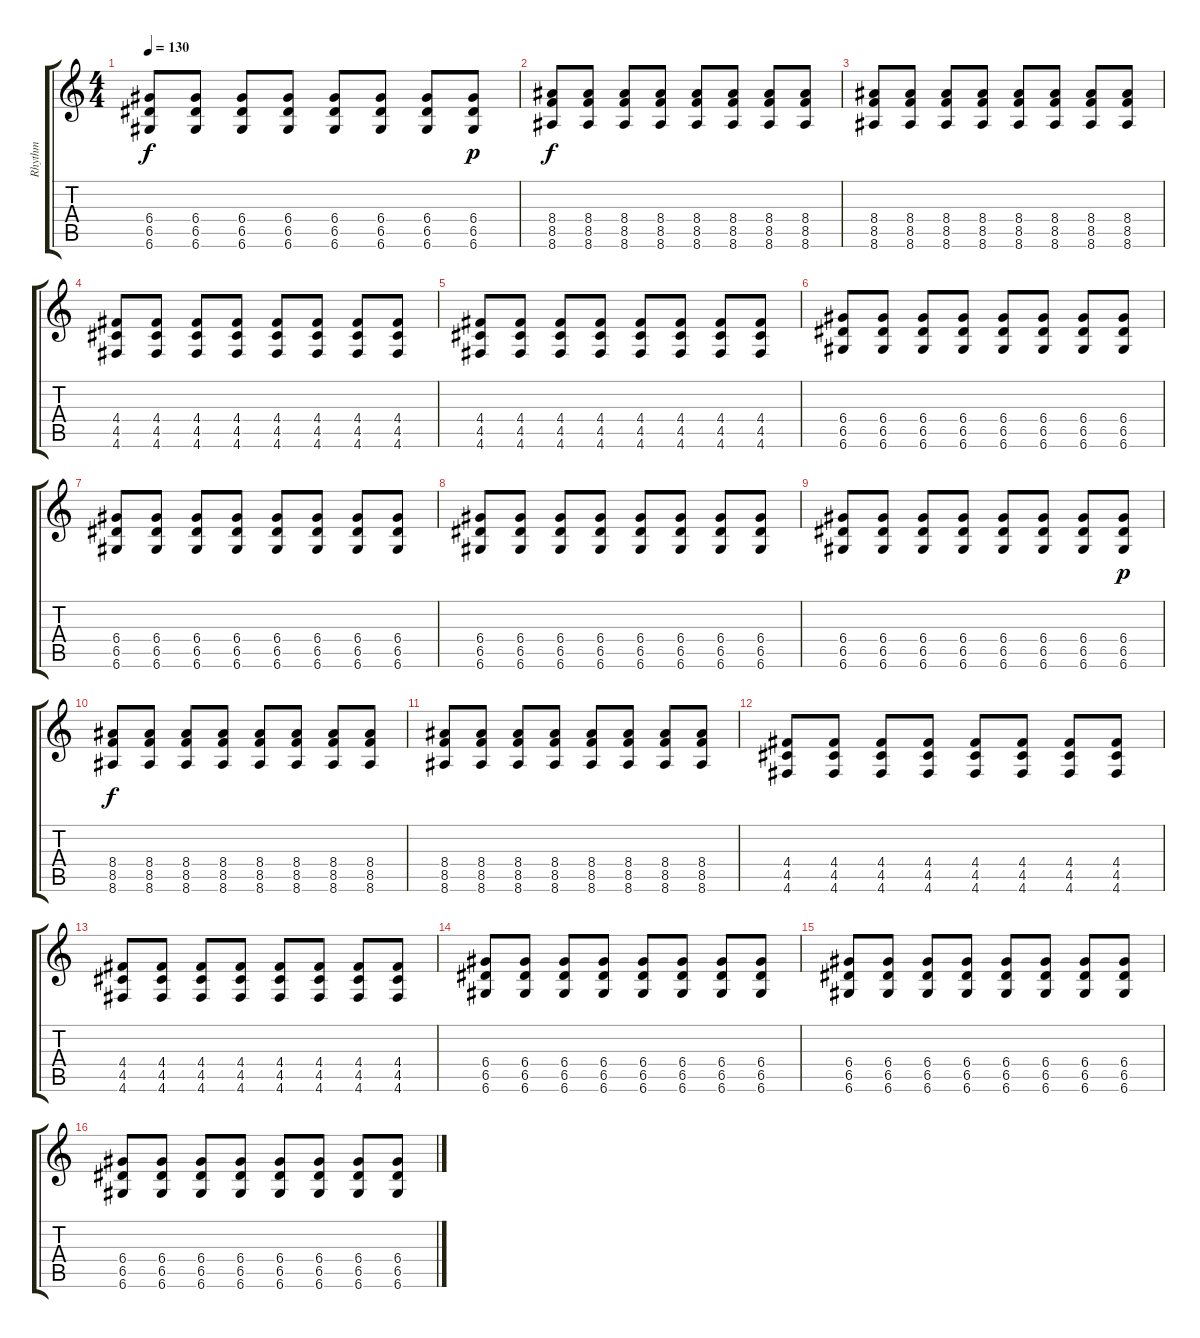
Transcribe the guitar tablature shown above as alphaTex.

\track ("Rhythm" "Rhythm") {instrument overdrivenguitar}
\staff {score tabs}
\tuning (E4 B3 G3 D3 A2 D2) {hide}
\ts (4 4)
\tempo 130
\clef g2
\ks c
(6.4 6.5 6.6).8{dy f} (6.4 6.5 6.6).8 (6.4 6.5 6.6).8 (6.4 6.5 6.6).8 (6.4 6.5 6.6).8 (6.4 6.5 6.6).8 (6.4 6.5 6.6).8 (6.4 6.5 6.6).8{dy p} |
(8.4 8.5 8.6).8{dy f} (8.4 8.5 8.6).8 (8.4 8.5 8.6).8 (8.4 8.5 8.6).8 (8.4 8.5 8.6).8 (8.4 8.5 8.6).8 (8.4 8.5 8.6).8 (8.4 8.5 8.6).8 |
(8.4 8.5 8.6).8 (8.4 8.5 8.6).8 (8.4 8.5 8.6).8 (8.4 8.5 8.6).8 (8.4 8.5 8.6).8 (8.4 8.5 8.6).8 (8.4 8.5 8.6).8 (8.4 8.5 8.6).8 |
(4.4 4.5 4.6).8 (4.4 4.5 4.6).8 (4.4 4.5 4.6).8 (4.4 4.5 4.6).8 (4.4 4.5 4.6).8 (4.4 4.5 4.6).8 (4.4 4.5 4.6).8 (4.4 4.5 4.6).8 |
(4.4 4.5 4.6).8 (4.4 4.5 4.6).8 (4.4 4.5 4.6).8 (4.4 4.5 4.6).8 (4.4 4.5 4.6).8 (4.4 4.5 4.6).8 (4.4 4.5 4.6).8 (4.4 4.5 4.6).8 |
(6.4 6.5 6.6).8 (6.4 6.5 6.6).8 (6.4 6.5 6.6).8 (6.4 6.5 6.6).8 (6.4 6.5 6.6).8 (6.4 6.5 6.6).8 (6.4 6.5 6.6).8 (6.4 6.5 6.6).8 |
(6.4 6.5 6.6).8 (6.4 6.5 6.6).8 (6.4 6.5 6.6).8 (6.4 6.5 6.6).8 (6.4 6.5 6.6).8 (6.4 6.5 6.6).8 (6.4 6.5 6.6).8 (6.4 6.5 6.6).8 |
(6.4 6.5 6.6).8 (6.4 6.5 6.6).8 (6.4 6.5 6.6).8 (6.4 6.5 6.6).8 (6.4 6.5 6.6).8 (6.4 6.5 6.6).8 (6.4 6.5 6.6).8 (6.4 6.5 6.6).8 |
(6.4 6.5 6.6).8 (6.4 6.5 6.6).8 (6.4 6.5 6.6).8 (6.4 6.5 6.6).8 (6.4 6.5 6.6).8 (6.4 6.5 6.6).8 (6.4 6.5 6.6).8 (6.4 6.5 6.6).8{dy p} |
(8.4 8.5 8.6).8{dy f} (8.4 8.5 8.6).8 (8.4 8.5 8.6).8 (8.4 8.5 8.6).8 (8.4 8.5 8.6).8 (8.4 8.5 8.6).8 (8.4 8.5 8.6).8 (8.4 8.5 8.6).8 |
(8.4 8.5 8.6).8 (8.4 8.5 8.6).8 (8.4 8.5 8.6).8 (8.4 8.5 8.6).8 (8.4 8.5 8.6).8 (8.4 8.5 8.6).8 (8.4 8.5 8.6).8 (8.4 8.5 8.6).8 |
(4.4 4.5 4.6).8 (4.4 4.5 4.6).8 (4.4 4.5 4.6).8 (4.4 4.5 4.6).8 (4.4 4.5 4.6).8 (4.4 4.5 4.6).8 (4.4 4.5 4.6).8 (4.4 4.5 4.6).8 |
(4.4 4.5 4.6).8 (4.4 4.5 4.6).8 (4.4 4.5 4.6).8 (4.4 4.5 4.6).8 (4.4 4.5 4.6).8 (4.4 4.5 4.6).8 (4.4 4.5 4.6).8 (4.4 4.5 4.6).8 |
(6.4 6.5 6.6).8 (6.4 6.5 6.6).8 (6.4 6.5 6.6).8 (6.4 6.5 6.6).8 (6.4 6.5 6.6).8 (6.4 6.5 6.6).8 (6.4 6.5 6.6).8 (6.4 6.5 6.6).8 |
(6.4 6.5 6.6).8 (6.4 6.5 6.6).8 (6.4 6.5 6.6).8 (6.4 6.5 6.6).8 (6.4 6.5 6.6).8 (6.4 6.5 6.6).8 (6.4 6.5 6.6).8 (6.4 6.5 6.6).8 |
(6.4 6.5 6.6).8 (6.4 6.5 6.6).8 (6.4 6.5 6.6).8 (6.4 6.5 6.6).8 (6.4 6.5 6.6).8 (6.4 6.5 6.6).8 (6.4 6.5 6.6).8 (6.4 6.5 6.6).8
